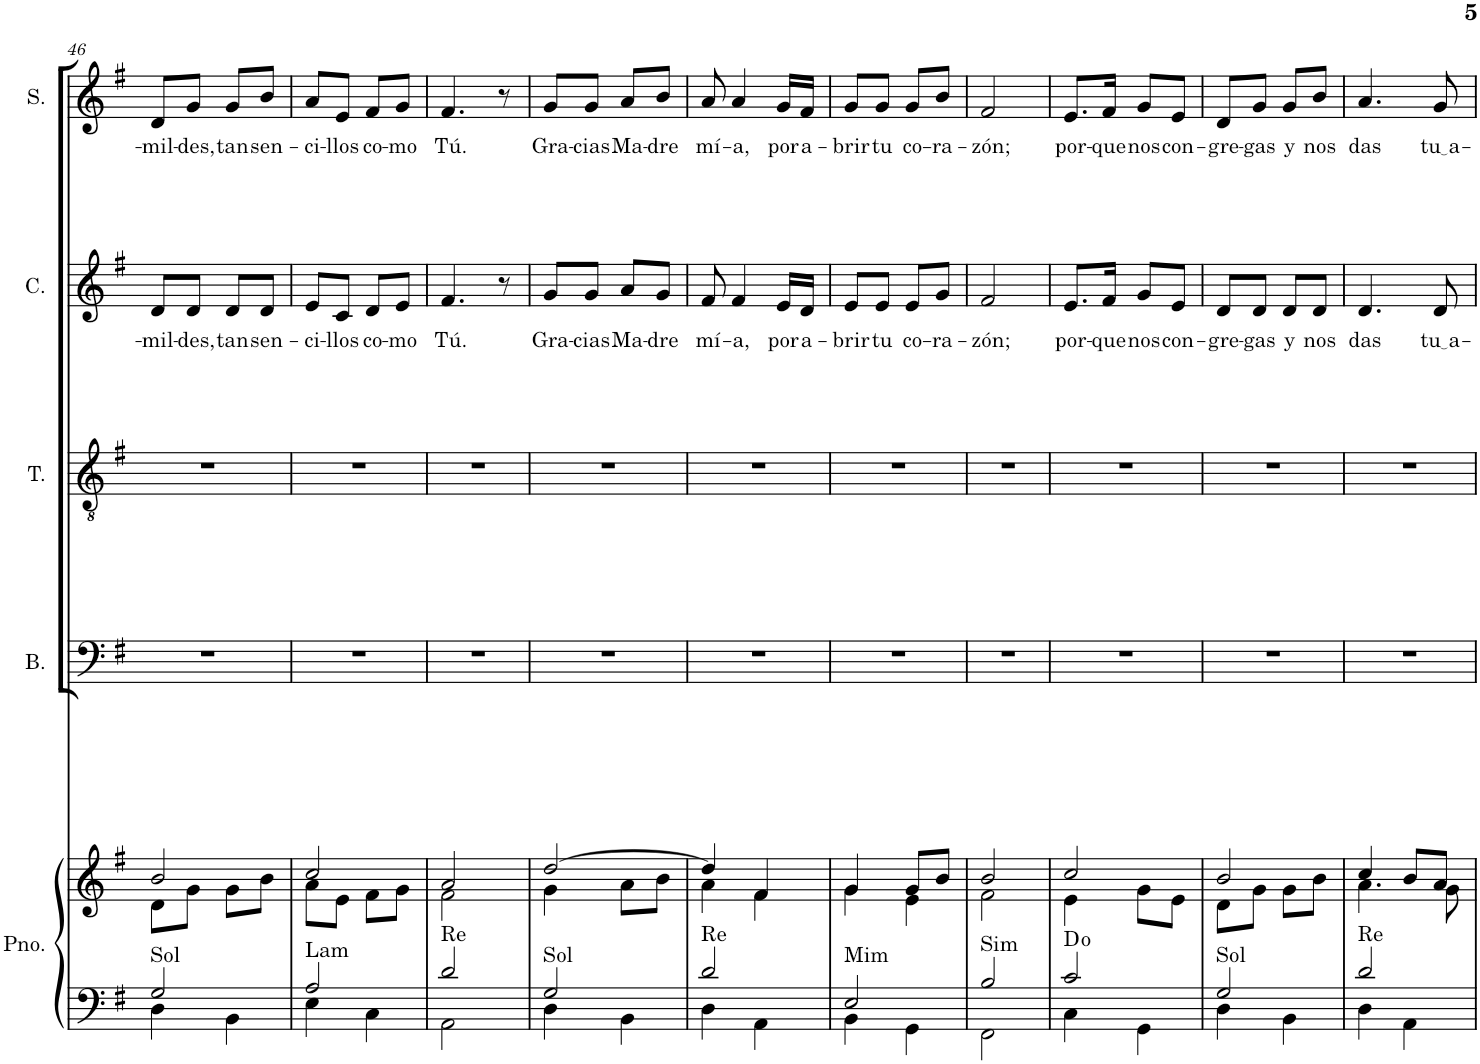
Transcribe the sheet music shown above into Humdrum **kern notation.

**kern	**kern	**harte	**kern	**kern	**kern	**text	**kern	**text
*part5	*part5	*part5	*part4	*part3	*part2	*part2	*part1	*part1
*staff6	*staff5	*	*staff4	*staff3	*staff2	*staff2	*staff1	*staff1
*I"Piano	*	*	*I"Bajo	*I"Tenor	*I"Contralto	*	*I"Soprano	*
*I'Pno.	*	*	*I'B.	*I'T.	*I'C.	*	*I'S.	*
!!LO:PB:g=z
*clefF4	*clefG2	*	*clefF4	*clefGv2	*clefG2	*	*clefG2	*
*k[f#]	*k[f#]	*	*k[f#]	*k[f#]	*k[f#]	*	*k[f#]	*
*M2/4	*M2/4	*	*M2/4	*M2/4	*M2/4	*	*M2/4	*
=46	=46	=46	=46	=46	=46	=46	=46	=46
*^	*^	*	*	*	*	*	*	*
!	!	!	!	!LO:H:kt=Sol	!	!	!	!LO:LY:b	!	!LO:LY:b
2G/	4D\	2b/	8d\L	N	2r	2r	8d/L	-mil-	8d/L	-mil-
!	!	!	!	!	!	!	!	!LO:LY:b	!	!LO:LY:b
.	.	.	8g\J	.	.	.	8d/J	-des,	8g/J	-des,
!	!	!	!	!	!	!	!	!LO:LY:b	!	!LO:LY:b
.	4BB\	.	8g\L	.	.	.	8d/L	tan	8g/L	tan
!	!	!	!	!	!	!	!	!LO:LY:b	!	!LO:LY:b
.	.	.	8b\J	.	.	.	8d/J	sen-	8b/J	sen-
=47	=47	=47	=47	=47	=47	=47	=47	=47	=47	=47
!	!	!	!	!LO:H:kt=Lam	!	!	!	!LO:LY:b	!	!LO:LY:b
2A/	4E\	2cc/	8a\L	N	2r	2r	8e/L	-ci-	8a/L	-ci-
!	!	!	!	!	!	!	!	!LO:LY:b	!	!LO:LY:b
.	.	.	8e\J	.	.	.	8c/J	-llos	8e/J	-llos
!	!	!	!	!	!	!	!	!LO:LY:b	!	!LO:LY:b
.	4C\	.	8f#\L	.	.	.	8d/L	co-	8f#/L	co-
!	!	!	!	!	!	!	!	!LO:LY:b	!	!LO:LY:b
.	.	.	8g\J	.	.	.	8e/J	-mo	8g/J	-mo
=48	=48	=48	=48	=48	=48	=48	=48	=48	=48	=48
!	!	!	!	!LO:H:kt=Re	!	!	!	!LO:LY:b	!	!LO:LY:b
2d/	2AA\	2a/	2f#\	N	2r	2r	4.f#/	Tú.	4.f#/	Tú.
.	.	.	.	.	.	.	8r	.	8r	.
=49	=49	=49	=49	=49	=49	=49	=49	=49	=49	=49
!	!	!	!	!LO:H:kt=Sol	!	!	!	!LO:LY:b	!	!LO:LY:b
2G/	4D\	[2dd/	4g\	N	2r	2r	8g/L	Gra-	8g/L	Gra-
!	!	!	!	!	!	!	!	!LO:LY:b	!	!LO:LY:b
.	.	.	.	.	.	.	8g/J	-cias	8g/J	-cias
!	!	!	!	!	!	!	!	!LO:LY:b	!	!LO:LY:b
.	4BB\	.	8a\L	.	.	.	8a/L	Ma-	8a/L	Ma-
!	!	!	!	!	!	!	!	!LO:LY:b	!	!LO:LY:b
.	.	.	8b\J	.	.	.	8g/J	-dre	8b/J	-dre
=50	=50	=50	=50	=50	=50	=50	=50	=50	=50	=50
!	!	!	!	!LO:H:kt=Re	!	!	!	!LO:LY:b	!	!LO:LY:b
2d/	4D\	4dd/]	4a\	N	2r	2r	8f#/	mí-	8a/	mí-
!	!	!	!	!	!	!	!	!LO:LY:b	!	!LO:LY:b
.	.	.	.	.	.	.	4f#/	-a,	4a/	-a,
.	4AA\	4f#/	4f#\	.	.	.	.	.	.	.
!	!	!	!	!	!	!	!	!LO:LY:b	!	!LO:LY:b
.	.	.	.	.	.	.	16e/LL	por	16g/LL	por
!	!	!	!	!	!	!	!	!LO:LY:b	!	!LO:LY:b
.	.	.	.	.	.	.	16d/JJ	a-	16f#/JJ	a-
=51	=51	=51	=51	=51	=51	=51	=51	=51	=51	=51
!	!	!	!	!LO:H:kt=Mim	!	!	!	!LO:LY:b	!	!LO:LY:b
2E/	4BB\	4g/	4g\	N	2r	2r	8e/L	-brir	8g/L	-brir
!	!	!	!	!	!	!	!	!LO:LY:b	!	!LO:LY:b
.	.	.	.	.	.	.	8e/J	tu	8g/J	tu
!	!	!	!	!	!	!	!	!LO:LY:b	!	!LO:LY:b
.	4GG\	8g/L	4e\	.	.	.	8e/L	co-	8g/L	co-
!	!	!	!	!	!	!	!	!LO:LY:b	!	!LO:LY:b
.	.	8b/J	.	.	.	.	8g/J	-ra-	8b/J	-ra-
=52	=52	=52	=52	=52	=52	=52	=52	=52	=52	=52
!	!	!	!	!LO:H:kt=Sim	!	!	!	!LO:LY:b	!	!LO:LY:b
2B/	2FF#\	2b/	2f#\	N	2r	2r	2f#/	-zón;	2f#/	-zón;
=53	=53	=53	=53	=53	=53	=53	=53	=53	=53	=53
!	!	!	!	!	!	!	!	!LO:LY:b	!	!LO:LY:b
2c/	4C\	2cc/	4e\	D:dim	2r	2r	8.e/L	por-	8.e/L	por-
!	!	!	!	!	!	!	!	!LO:LY:b	!	!LO:LY:b
.	.	.	.	.	.	.	16f#/Jk	-que	16f#/Jk	-que
!	!	!	!	!	!	!	!	!LO:LY:b	!	!LO:LY:b
.	4GG\	.	8g\L	.	.	.	8g/L	nos	8g/L	nos
!	!	!	!	!	!	!	!	!LO:LY:b	!	!LO:LY:b
.	.	.	8e\J	.	.	.	8e/J	con-	8e/J	con-
=54	=54	=54	=54	=54	=54	=54	=54	=54	=54	=54
!	!	!	!	!LO:H:kt=Sol	!	!	!	!LO:LY:b	!	!LO:LY:b
2G/	4D\	2b/	8d\L	N	2r	2r	8d/L	-gre-	8d/L	-gre-
!	!	!	!	!	!	!	!	!LO:LY:b	!	!LO:LY:b
.	.	.	8g\J	.	.	.	8d/J	-gas	8g/J	-gas
!	!	!	!	!	!	!	!	!LO:LY:b	!	!LO:LY:b
.	4BB\	.	8g\L	.	.	.	8d/L	y	8g/L	y
!	!	!	!	!	!	!	!	!LO:LY:b	!	!LO:LY:b
.	.	.	8b\J	.	.	.	8d/J	nos	8b/J	nos
=55	=55	=55	=55	=55	=55	=55	=55	=55	=55	=55
!	!	!	!	!LO:H:kt=Re	!	!	!	!LO:LY:b	!	!LO:LY:b
2d/	4D\	4cc/	4.a\	N	2r	2r	4.d/	das	4.a/	das
.	4AA\	8b/L	.	.	.	.	.	.	.	.
!	!	!	!	!	!	!	!	!LO:LY:b	!	!LO:LY:b
.	.	8a/J	8g\	.	.	.	8d/	tu a	8g/	tu a
*v	*v	*	*	*	*	*	*	*	*	*
*	*v	*v	*	*	*	*	*	*	*
=	=	=	=	=	=	=	=	=
*-	*-	*-	*-	*-	*-	*-	*-	*-
